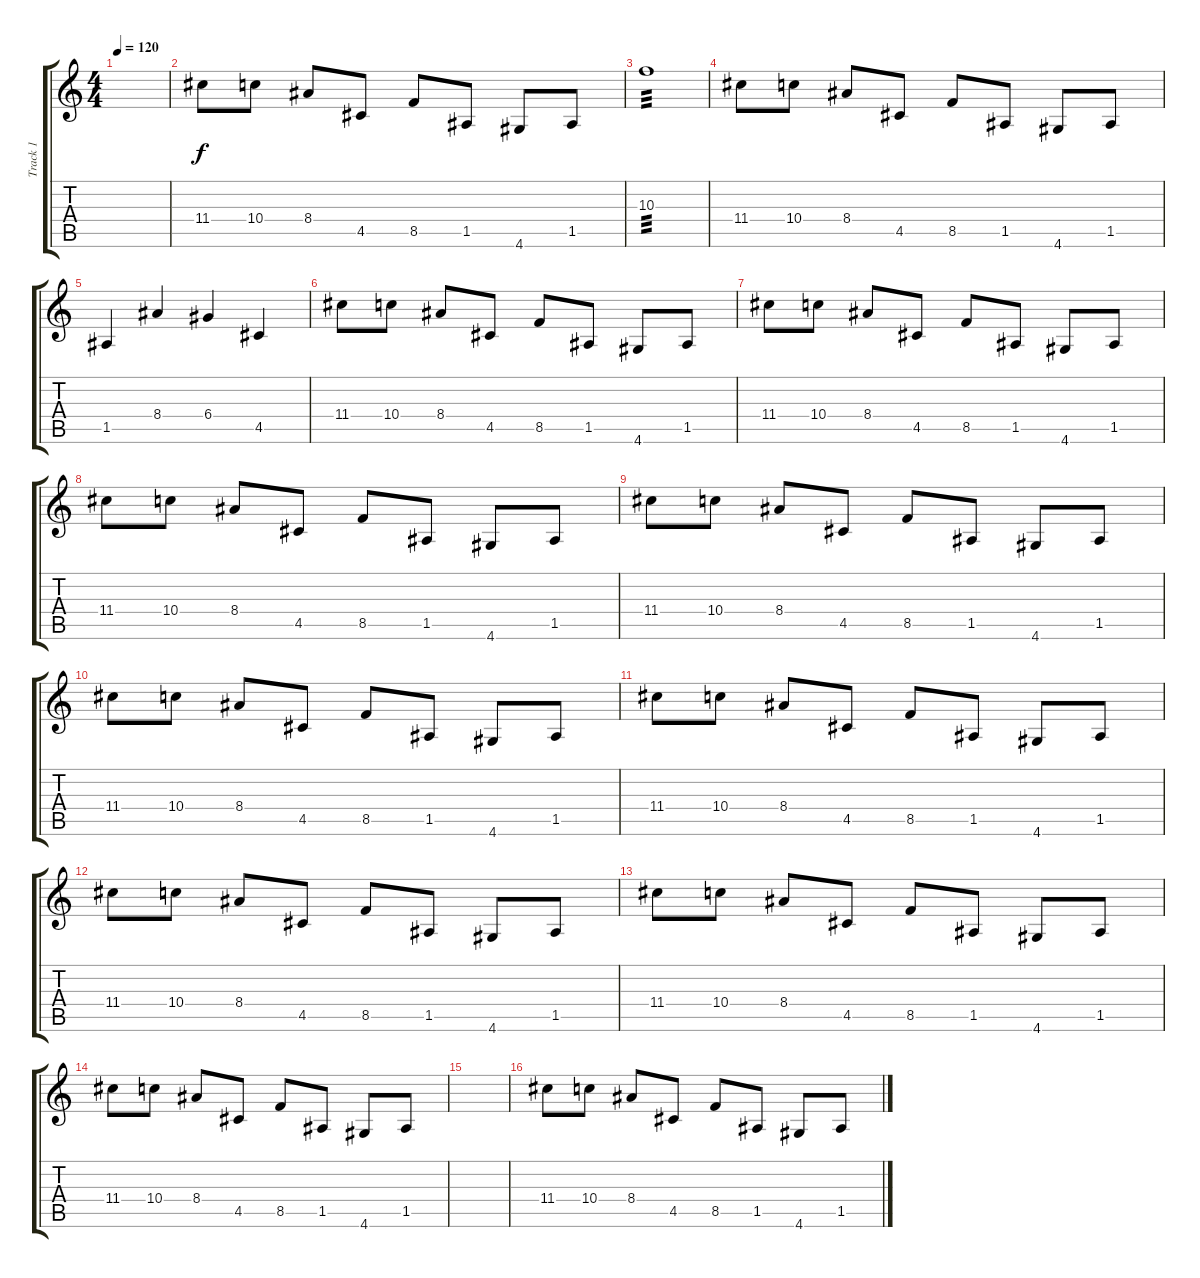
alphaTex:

\track ("Track 1" "Track 1") {instrument electricguitarjazz}
\staff {score tabs}
\tuning (E4 B3 G3 D3 A2 E2) {hide}
\ts (4 4)
\tempo 120
\clef g2
\ks c
|
11.4.8 10.4.8 8.4.8 4.5.8 8.5.8 1.5.8 4.6.8 1.5.8 |
10.3.1{tp 3} |
11.4.8 10.4.8 8.4.8 4.5.8 8.5.8 1.5.8 4.6.8 1.5.8 |
1.5.4 8.4.4 6.4.4 4.5.4 |
11.4.8 10.4.8 8.4.8 4.5.8 8.5.8 1.5.8 4.6.8 1.5.8 |
11.4.8 10.4.8 8.4.8 4.5.8 8.5.8 1.5.8 4.6.8 1.5.8 |
11.4.8 10.4.8 8.4.8 4.5.8 8.5.8 1.5.8 4.6.8 1.5.8 |
11.4.8 10.4.8 8.4.8 4.5.8 8.5.8 1.5.8 4.6.8 1.5.8 |
11.4.8 10.4.8 8.4.8 4.5.8 8.5.8 1.5.8 4.6.8 1.5.8 |
11.4.8 10.4.8 8.4.8 4.5.8 8.5.8 1.5.8 4.6.8 1.5.8 |
11.4.8 10.4.8 8.4.8 4.5.8 8.5.8 1.5.8 4.6.8 1.5.8 |
11.4.8 10.4.8 8.4.8 4.5.8 8.5.8 1.5.8 4.6.8 1.5.8 |
11.4.8 10.4.8 8.4.8 4.5.8 8.5.8 1.5.8 4.6.8 1.5.8 |
|
11.4.8 10.4.8 8.4.8 4.5.8 8.5.8 1.5.8 4.6.8 1.5.8
